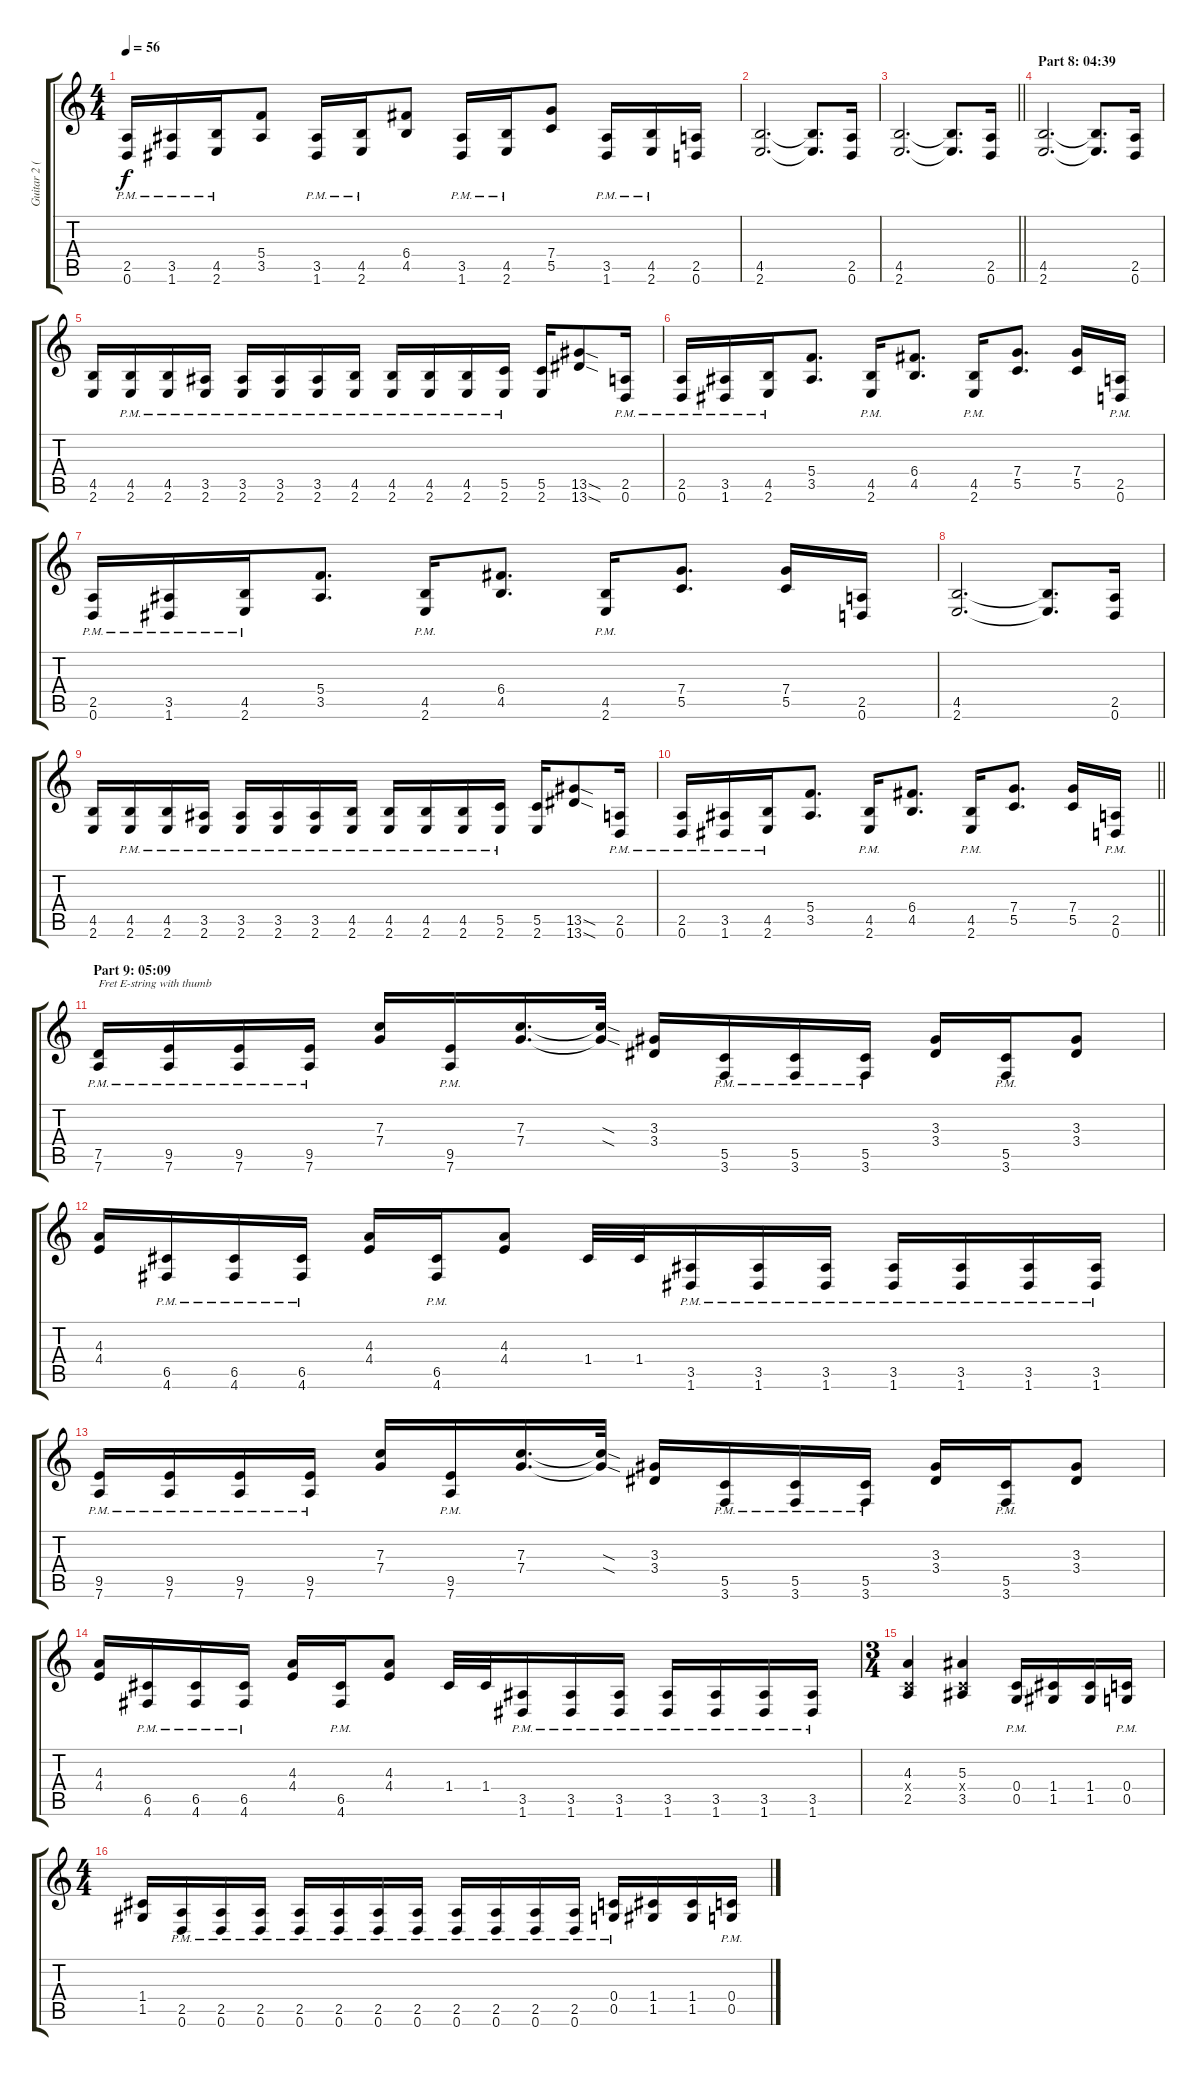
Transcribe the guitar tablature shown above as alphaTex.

\track ("Guitar 2 (Distortion)" "Guitar 2 (") {instrument distortionguitar}
\staff {score tabs}
\tuning (D4 A3 F3 C3 G2 D2) {hide}
\ts (4 4)
\tempo 56
\clef g2
\ks c
(2.5{pm} 0.6{pm}).16{dy f} (3.5{pm} 1.6{pm}).16 (4.5{pm} 2.6{pm}).16 (5.4 3.5).8 (3.5{pm} 1.6{pm}).16 (4.5{pm} 2.6{pm}).16 (6.4 4.5).8 (3.5{pm} 1.6{pm}).16 (4.5{pm} 2.6{pm}).16 (7.4 5.5).8 (3.5{pm} 1.6{pm}).16 (4.5{pm} 2.6{pm}).16 (2.5 0.6).16 |
(4.5 2.6).2{d} (4.5{t} 2.6{t}).8{d} (2.5 0.6).16 |
\barLineRight lightlight
(4.5 2.6).2{d} (4.5{t} 2.6{t}).8{d} (2.5 0.6).16 |
\section ("" "Part 8: 04:39")
(4.5 2.6).2{d volume 8} (4.5{t} 2.6{t}).8{d} (2.5 0.6).16 |
(4.5 2.6).16 (4.5{pm} 2.6{pm}).16 (4.5{pm} 2.6{pm}).16 (3.5{pm} 2.6{pm}).16 (3.5{pm} 2.6{pm}).16 (3.5{pm} 2.6{pm}).16 (3.5{pm} 2.6{pm}).16 (4.5{pm} 2.6{pm}).16 (4.5{pm} 2.6{pm}).16 (4.5{pm} 2.6{pm}).16 (4.5{pm} 2.6{pm}).16 (5.5{pm} 2.6{pm}).16 (5.5 2.6).16 (13.5{sod} 13.6{sod}).8 (2.5{pm} 0.6{pm}).16{volume 14} |
(2.5{pm} 0.6{pm}).16 (3.5{pm} 1.6{pm}).16 (4.5{pm} 2.6{pm}).16 (5.4 3.5).8{d} (4.5{pm} 2.6{pm}).16 (6.4 4.5).8{d} (4.5{pm} 2.6{pm}).16 (7.4 5.5).8{d} (7.4 5.5).16 (2.5{pm} 0.6{pm}).16 |
(2.5{pm} 0.6{pm}).16 (3.5{pm} 1.6{pm}).16 (4.5{pm} 2.6{pm}).16 (5.4 3.5).8{d} (4.5{pm} 2.6{pm}).16 (6.4 4.5).8{d} (4.5{pm} 2.6{pm}).16 (7.4 5.5).8{d} (7.4 5.5).16 (2.5 0.6).16 |
(4.5 2.6).2{d volume 8} (4.5{t} 2.6{t}).8{d} (2.5 0.6).16 |
(4.5 2.6).16 (4.5{pm} 2.6{pm}).16 (4.5{pm} 2.6{pm}).16 (3.5{pm} 2.6{pm}).16 (3.5{pm} 2.6{pm}).16 (3.5{pm} 2.6{pm}).16 (3.5{pm} 2.6{pm}).16 (4.5{pm} 2.6{pm}).16 (4.5{pm} 2.6{pm}).16 (4.5{pm} 2.6{pm}).16 (4.5{pm} 2.6{pm}).16 (5.5{pm} 2.6{pm}).16 (5.5 2.6).16 (13.5{sod} 13.6{sod}).8 (2.5{pm} 0.6{pm}).16{volume 14} |
\barLineRight lightlight
(2.5{pm} 0.6{pm}).16 (3.5{pm} 1.6{pm}).16 (4.5{pm} 2.6{pm}).16 (5.4 3.5).8{d} (4.5{pm} 2.6{pm}).16 (6.4 4.5).8{d} (4.5{pm} 2.6{pm}).16 (7.4 5.5).8{d} (7.4 5.5).16 (2.5{pm} 0.6{pm}).16 |
\section ("" "Part 9: 05:09")
(7.5{pm} 7.6{pm}).16{txt "Fret E-string with thumb"} (9.5{pm} 7.6{pm}).16 (9.5{pm} 7.6{pm}).16 (9.5{pm} 7.6{pm}).16 (7.3 7.4).16 (9.5{pm} 7.6{pm}).16 (7.3 7.4).16{d} (7.3{sod t} 7.4{sod t}).32 (3.3 3.4).16 (5.5{pm} 3.6{pm}).16 (5.5{pm} 3.6{pm}).16 (5.5{pm} 3.6{pm}).16 (3.3 3.4).16 (5.5{pm} 3.6{pm}).16 (3.3 3.4).8 |
(4.3 4.4).16 (6.5{pm} 4.6{pm}).16 (6.5{pm} 4.6{pm}).16 (6.5{pm} 4.6{pm}).16 (4.3 4.4).16 (6.5{pm} 4.6{pm}).16 (4.3 4.4).8 1.4.32 1.4.32 (3.5{pm} 1.6{pm}).16 (3.5{pm} 1.6{pm}).16 (3.5{pm} 1.6{pm}).16 (3.5{pm} 1.6{pm}).16 (3.5{pm} 1.6{pm}).16 (3.5{pm} 1.6{pm}).16 (3.5{pm} 1.6{pm}).16 |
(9.5{pm} 7.6{pm}).16 (9.5{pm} 7.6{pm}).16 (9.5{pm} 7.6{pm}).16 (9.5{pm} 7.6{pm}).16 (7.3 7.4).16 (9.5{pm} 7.6{pm}).16 (7.3 7.4).16{d} (7.3{sod t} 7.4{sod t}).32 (3.3 3.4).16 (5.5{pm} 3.6{pm}).16 (5.5{pm} 3.6{pm}).16 (5.5{pm} 3.6{pm}).16 (3.3 3.4).16 (5.5{pm} 3.6{pm}).16 (3.3 3.4).8 |
(4.3 4.4).16 (6.5{pm} 4.6{pm}).16 (6.5{pm} 4.6{pm}).16 (6.5{pm} 4.6{pm}).16 (4.3 4.4).16 (6.5{pm} 4.6{pm}).16 (4.3 4.4).8 1.4.32 1.4.32 (3.5{pm} 1.6{pm}).16 (3.5{pm} 1.6{pm}).16 (3.5{pm} 1.6{pm}).16 (3.5{pm} 1.6{pm}).16 (3.5{pm} 1.6{pm}).16 (3.5{pm} 1.6{pm}).16 (3.5{pm} 1.6{pm}).16 |
\ts (3 4)
(4.3 0.4{x} 2.5).4 (5.3 0.4{x} 3.5).4 (0.4{pm} 0.5{pm}).16 (1.4 1.5).16 (1.4 1.5).16 (0.4{pm} 0.5{pm}).16 |
\ts (4 4)
(1.4 1.5).16 (2.5{pm} 0.6{pm}).16 (2.5{pm} 0.6{pm}).16 (2.5{pm} 0.6{pm}).16 (2.5{pm} 0.6{pm}).16 (2.5{pm} 0.6{pm}).16 (2.5{pm} 0.6{pm}).16 (2.5{pm} 0.6{pm}).16 (2.5{pm} 0.6{pm}).16 (2.5{pm} 0.6{pm}).16 (2.5{pm} 0.6{pm}).16 (2.5{pm} 0.6{pm}).16 (0.4{pm} 0.5{pm}).16 (1.4 1.5).16 (1.4 1.5).16 (0.4{pm} 0.5{pm}).16
